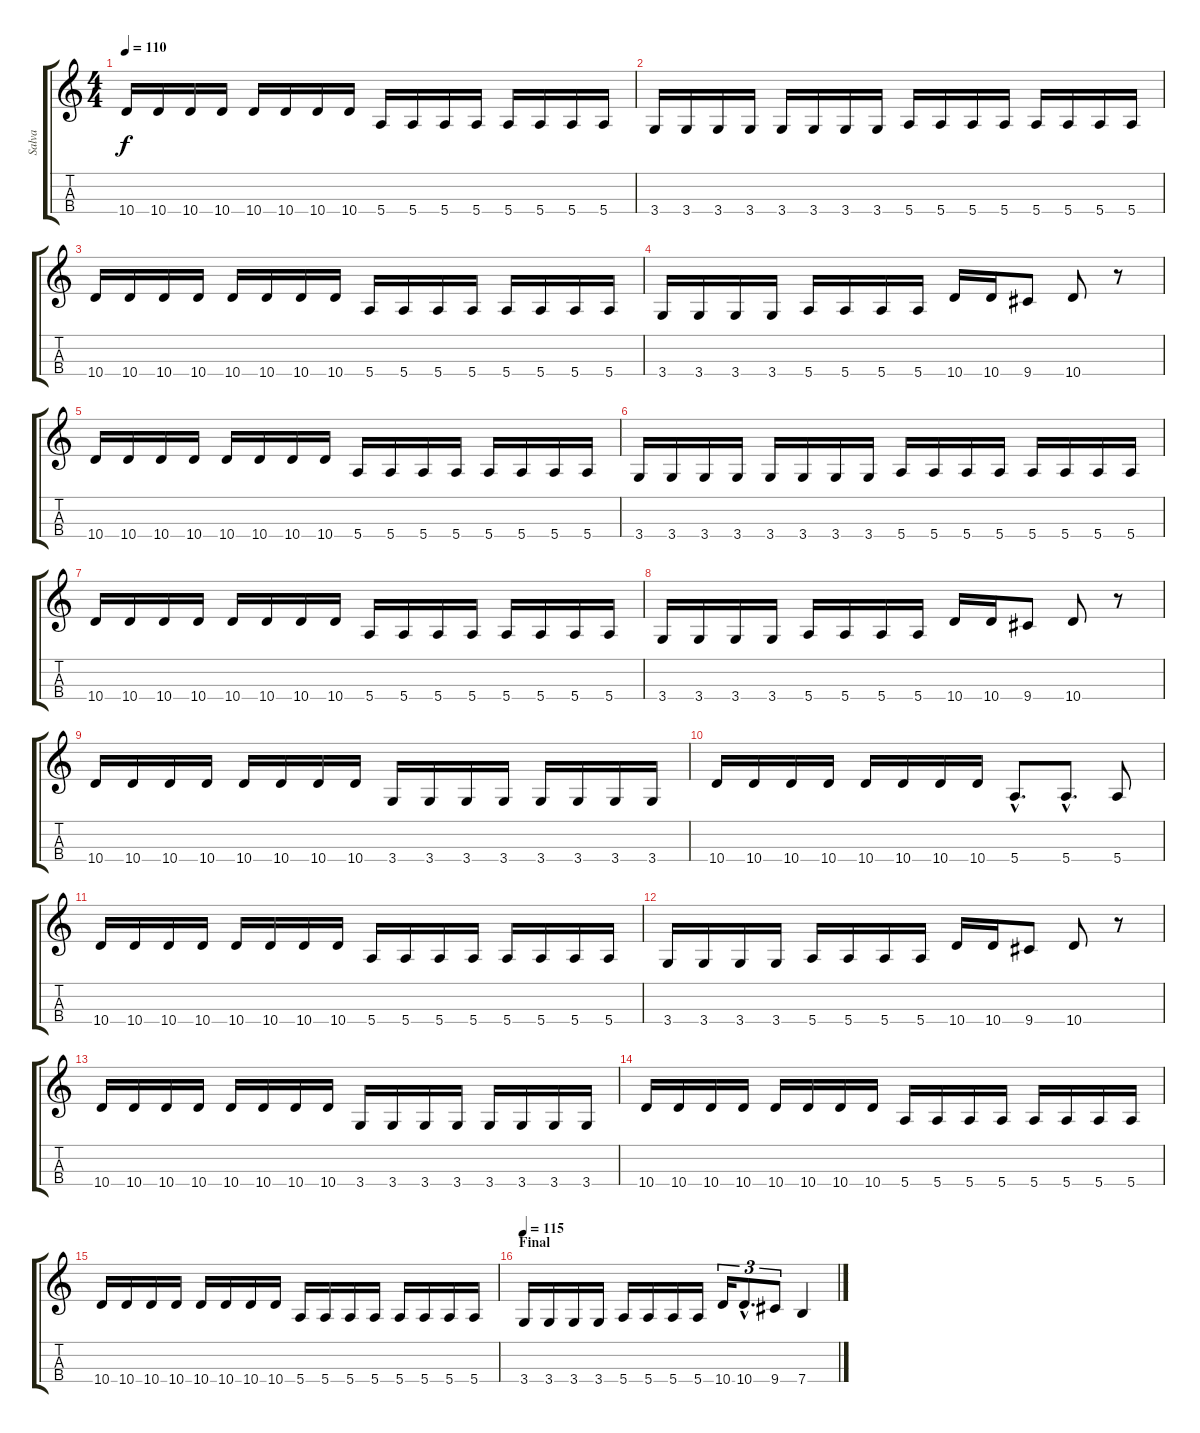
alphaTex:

\track ("Salva" "Salva") {instrument electricbassfinger}
\staff {score tabs}
\tuning (G3 D3 A2 E2) {hide}
\ts (4 4)
\tempo 110
\clef g2
\ks c
10.4.16{dy f} 10.4.16 10.4.16 10.4.16 10.4.16 10.4.16 10.4.16 10.4.16 5.4.16 5.4.16 5.4.16 5.4.16 5.4.16 5.4.16 5.4.16 5.4.16 |
3.4.16 3.4.16 3.4.16 3.4.16 3.4.16 3.4.16 3.4.16 3.4.16 5.4.16 5.4.16 5.4.16 5.4.16 5.4.16 5.4.16 5.4.16 5.4.16 |
10.4.16 10.4.16 10.4.16 10.4.16 10.4.16 10.4.16 10.4.16 10.4.16 5.4.16 5.4.16 5.4.16 5.4.16 5.4.16 5.4.16 5.4.16 5.4.16 |
3.4.16 3.4.16 3.4.16 3.4.16 5.4.16 5.4.16 5.4.16 5.4.16 10.4.16 10.4.16 9.4.8 10.4.8 r.8 |
10.4.16 10.4.16 10.4.16 10.4.16 10.4.16 10.4.16 10.4.16 10.4.16 5.4.16 5.4.16 5.4.16 5.4.16 5.4.16 5.4.16 5.4.16 5.4.16 |
3.4.16 3.4.16 3.4.16 3.4.16 3.4.16 3.4.16 3.4.16 3.4.16 5.4.16 5.4.16 5.4.16 5.4.16 5.4.16 5.4.16 5.4.16 5.4.16 |
10.4.16 10.4.16 10.4.16 10.4.16 10.4.16 10.4.16 10.4.16 10.4.16 5.4.16 5.4.16 5.4.16 5.4.16 5.4.16 5.4.16 5.4.16 5.4.16 |
3.4.16 3.4.16 3.4.16 3.4.16 5.4.16 5.4.16 5.4.16 5.4.16 10.4.16 10.4.16 9.4.8 10.4.8 r.8 |
10.4.16 10.4.16 10.4.16 10.4.16 10.4.16 10.4.16 10.4.16 10.4.16 3.4.16 3.4.16 3.4.16 3.4.16 3.4.16 3.4.16 3.4.16 3.4.16 |
10.4.16 10.4.16 10.4.16 10.4.16 10.4.16 10.4.16 10.4.16 10.4.16 5.4{hac}.8{d} 5.4{hac}.8{d} 5.4.8 |
10.4.16 10.4.16 10.4.16 10.4.16 10.4.16 10.4.16 10.4.16 10.4.16 5.4.16 5.4.16 5.4.16 5.4.16 5.4.16 5.4.16 5.4.16 5.4.16 |
3.4.16 3.4.16 3.4.16 3.4.16 5.4.16 5.4.16 5.4.16 5.4.16 10.4.16 10.4.16 9.4.8 10.4.8 r.8 |
10.4.16 10.4.16 10.4.16 10.4.16 10.4.16 10.4.16 10.4.16 10.4.16 3.4.16 3.4.16 3.4.16 3.4.16 3.4.16 3.4.16 3.4.16 3.4.16 |
10.4.16 10.4.16 10.4.16 10.4.16 10.4.16 10.4.16 10.4.16 10.4.16 5.4.16 5.4.16 5.4.16 5.4.16 5.4.16 5.4.16 5.4.16 5.4.16 |
10.4.16 10.4.16 10.4.16 10.4.16 10.4.16 10.4.16 10.4.16 10.4.16 5.4.16 5.4.16 5.4.16 5.4.16 5.4.16 5.4.16 5.4.16 5.4.16 |
\section ("" "Final")
\tempo 115
3.4.16 3.4.16 3.4.16 3.4.16 5.4.16 5.4.16 5.4.16 5.4.16 10.4.16{tu (3 2)} 10.4{hac}.8{d tu (3 2)} 9.4.8{tu (3 2)} 7.4.4
